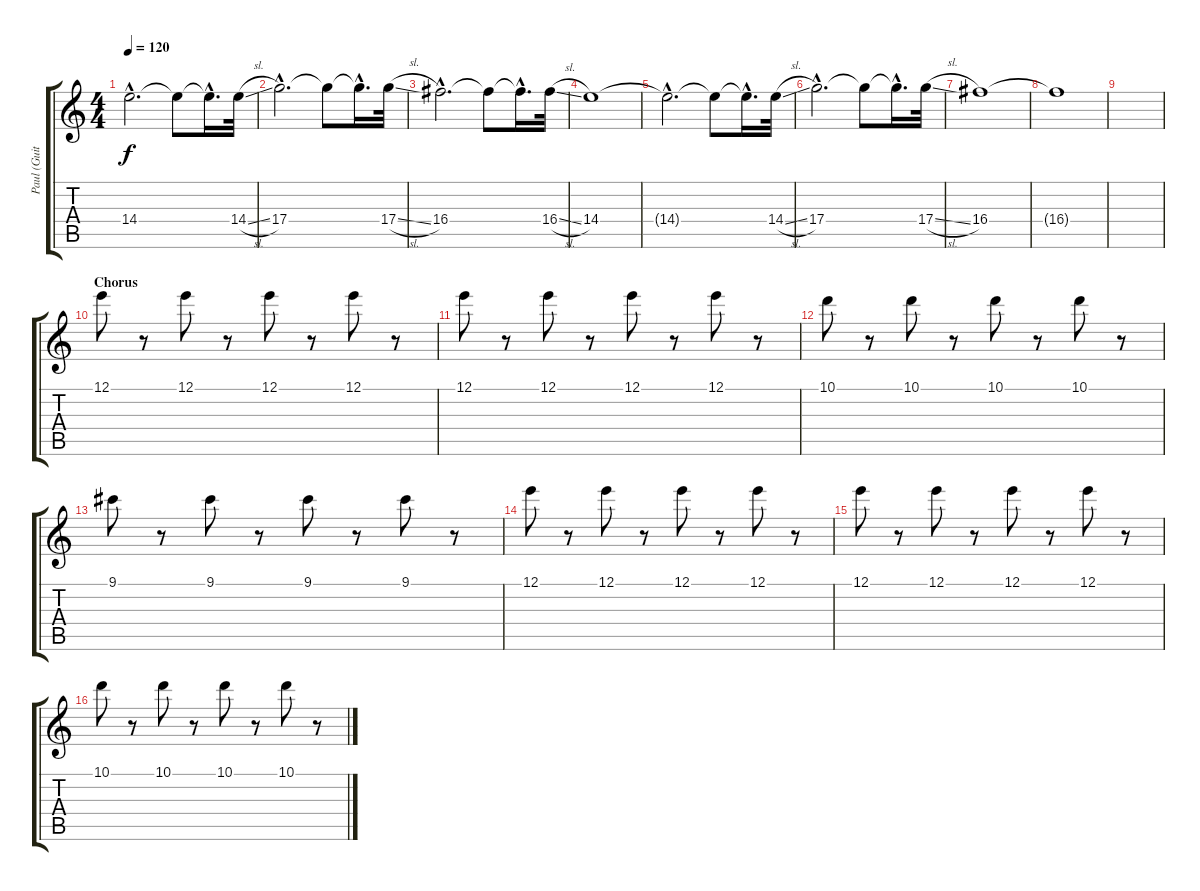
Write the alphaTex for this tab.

\track ("Paul (Guitar)" "Paul (Guit") {instrument overdrivenguitar}
\staff {score tabs}
\tuning (E4 B3 G3 D3 A2 E2) {hide}
\ts (4 4)
\tempo 120
\clef g2
\ks c
14.4{hac t}.2{d dy f} 14.4{t}.8 14.4{hac t}.16{d} 14.4{sl}.32 |
17.4{hac}.2{d} 17.4{t}.8 17.4{hac t}.16{d} 17.4{sl}.32 |
16.4{hac}.2{d} 16.4{t}.8 16.4{hac t}.16{d} 16.4{sl}.32 |
14.4.1 |
14.4{hac t}.2{d} 14.4{t}.8 14.4{hac t}.16{d} 14.4{sl}.32 |
17.4{hac}.2{d} 17.4{t}.8 17.4{hac t}.16{d} 17.4{sl}.32 |
16.4.1 |
16.4{t}.1 |
|
\section ("" "Chorus")
12.1.8 r.8 12.1.8 r.8 12.1.8 r.8 12.1.8 r.8 |
12.1.8 r.8 12.1.8 r.8 12.1.8 r.8 12.1.8 r.8 |
10.1.8 r.8 10.1.8 r.8 10.1.8 r.8 10.1.8 r.8 |
9.1.8 r.8 9.1.8 r.8 9.1.8 r.8 9.1.8 r.8 |
12.1.8 r.8 12.1.8 r.8 12.1.8 r.8 12.1.8 r.8 |
12.1.8 r.8 12.1.8 r.8 12.1.8 r.8 12.1.8 r.8 |
10.1.8 r.8 10.1.8 r.8 10.1.8 r.8 10.1.8 r.8
